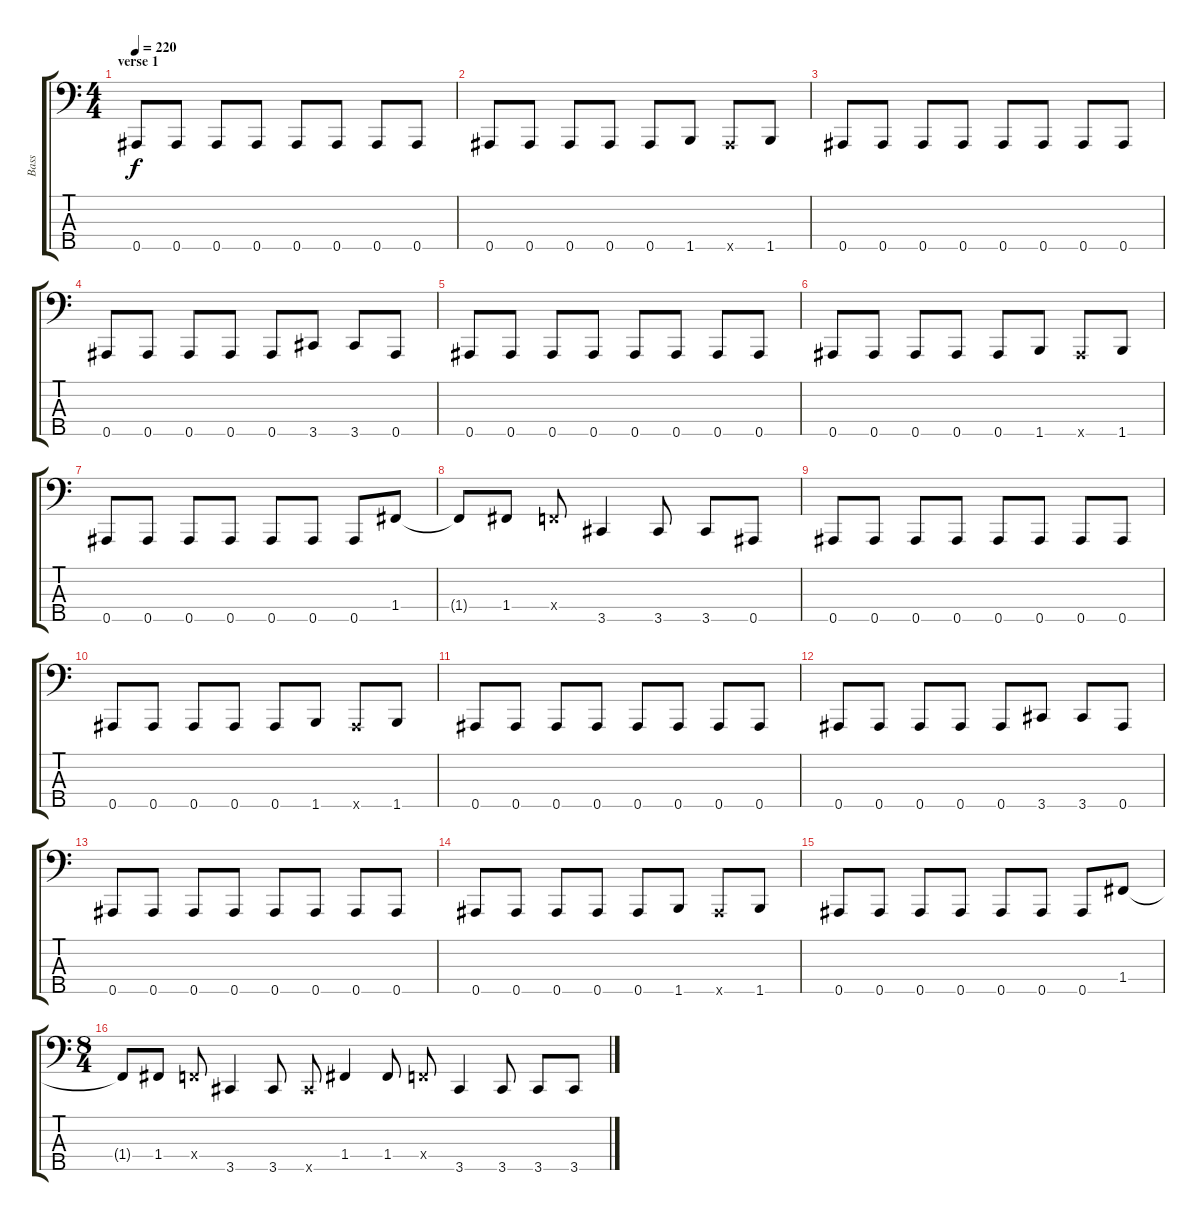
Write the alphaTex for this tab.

\track ("Bass" "Bass") {instrument electricbassfinger}
\staff {score tabs}
\tuning (Ab2 Eb2 Bb1 F1 Bb0) {hide}
\ts (4 4)
\section ("" "verse 1")
\tempo 220
\clef f4
\ks c
0.5.8{dy f instrument electricbassfinger} 0.5.8 0.5.8 0.5.8 0.5.8 0.5.8 0.5.8 0.5.8 |
0.5.8 0.5.8 0.5.8 0.5.8 0.5.8 1.5.8 0.5{x}.8 1.5.8 |
0.5.8 0.5.8 0.5.8 0.5.8 0.5.8 0.5.8 0.5.8 0.5.8 |
0.5.8 0.5.8 0.5.8 0.5.8 0.5.8 3.5.8 3.5.8 0.5.8 |
0.5.8 0.5.8 0.5.8 0.5.8 0.5.8 0.5.8 0.5.8 0.5.8 |
0.5.8 0.5.8 0.5.8 0.5.8 0.5.8 1.5.8 0.5{x}.8 1.5.8 |
0.5.8 0.5.8 0.5.8 0.5.8 0.5.8 0.5.8 0.5.8 1.4.8 |
1.4{t}.8 1.4.8 0.4{x}.8 3.5.4 3.5.8 3.5.8 0.5.8 |
0.5.8 0.5.8 0.5.8 0.5.8 0.5.8 0.5.8 0.5.8 0.5.8 |
0.5.8 0.5.8 0.5.8 0.5.8 0.5.8 1.5.8 0.5{x}.8 1.5.8 |
0.5.8 0.5.8 0.5.8 0.5.8 0.5.8 0.5.8 0.5.8 0.5.8 |
0.5.8 0.5.8 0.5.8 0.5.8 0.5.8 3.5.8 3.5.8 0.5.8 |
0.5.8 0.5.8 0.5.8 0.5.8 0.5.8 0.5.8 0.5.8 0.5.8 |
0.5.8 0.5.8 0.5.8 0.5.8 0.5.8 1.5.8 0.5{x}.8 1.5.8 |
0.5.8 0.5.8 0.5.8 0.5.8 0.5.8 0.5.8 0.5.8 1.4.8 |
\ts (8 4)
1.4{t}.8 1.4.8 0.4{x}.8 3.5.4 3.5.8 3.5{x}.8 1.4.4 1.4.8 0.4{x}.8 3.5.4 3.5.8 3.5.8 3.5.8
